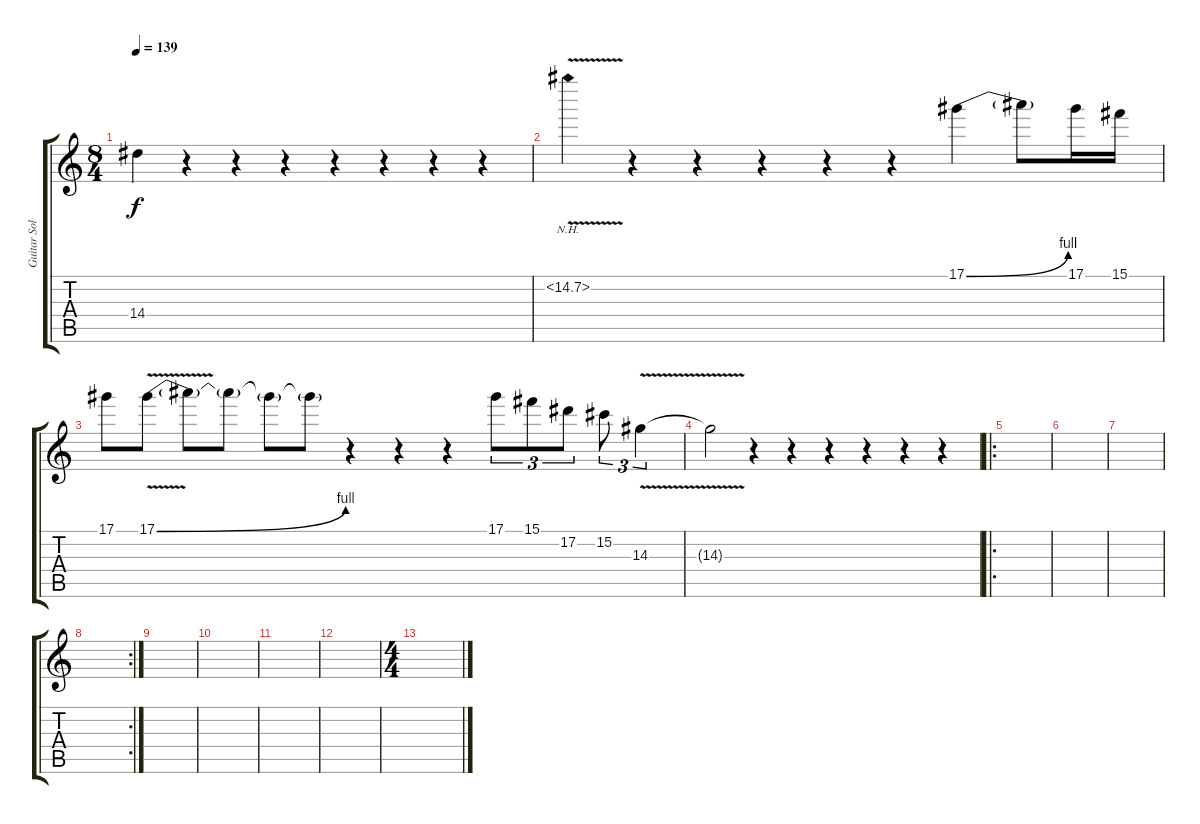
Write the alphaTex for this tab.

\track ("Guitar Solo" "Guitar Sol") {instrument distortionguitar}
\staff {score tabs}
\tuning (Eb4 Bb3 Gb3 Db3 Ab2 Eb2) {hide}
\ts (8 4)
\tempo 139
\clef g2
\ks c
14.4{t}.4{dy f} r.4 r.4 r.4 r.4 r.4 r.4 r.4 |
15.2{nh v}.4 r.4 r.4 r.4 r.4 r.4 17.1{be (bend 0 0 60 4)}.4 17.1{t}.8 17.1.16 15.1.16 |
17.1.8 17.1{be (bend 0 0 60 4) v}.8 17.1{t}.8 17.1{t}.8 17.1{t}.8 17.1{t}.8 r.4 r.4 r.4 17.1.8{tu (3 2)} 15.1.8{tu (3 2)} 17.2.8{tu (3 2)} 15.2.8{tu (3 2)} 14.3{v}.4{tu (3 2)} |
14.3{t}.2 r.4 r.4 r.4 r.4 r.4 r.4 |
\ro
|
|
|
\rc 2
|
|
|
|
|
\ts (4 4)
